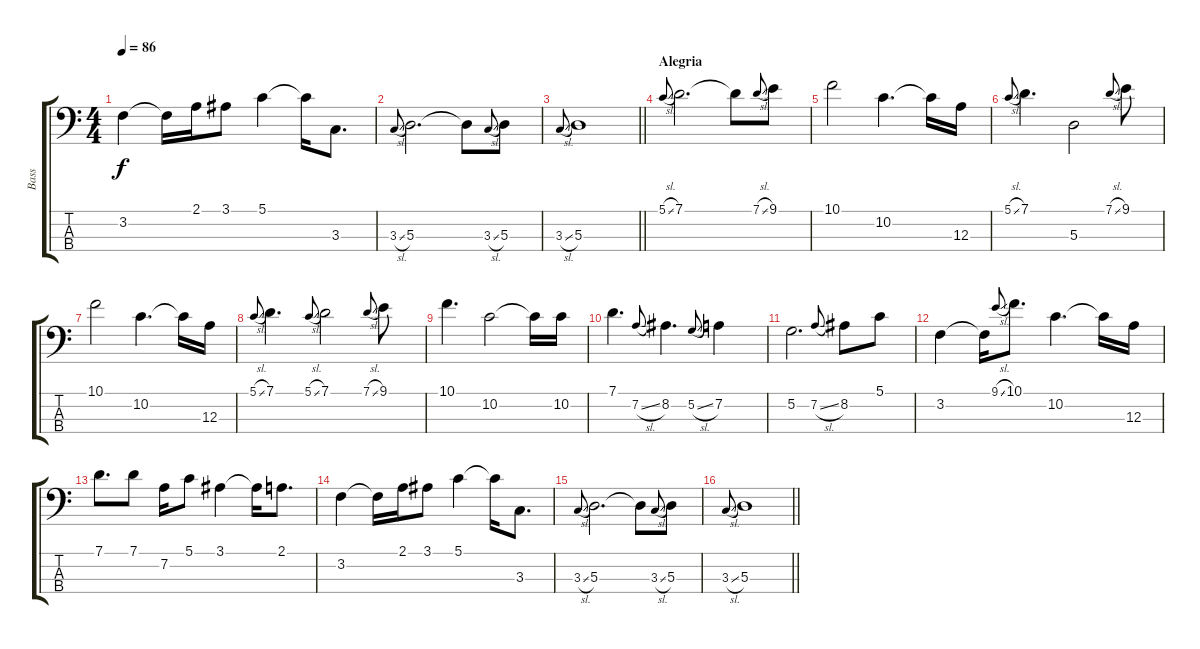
\track ("Bass" "Bass") {instrument fretlessbass}
\staff {score tabs}
\tuning (G2 D2 A1 E1) {hide}
\ts (4 4)
\tempo 86
\clef f4
\ks c
3.2.4{dy f} 3.2{t}.16 2.1.16 3.1.8 5.1.4 5.1{t}.16 3.3.8{d} |
3.3{sl}.8{gr onbeat} 5.3.2{d} 5.3{t}.8 3.3{sl}.8{gr onbeat} 5.3.8 |
\barLineRight lightlight
3.3{sl}.8{gr onbeat} 5.3.1 |
\section ("" "Alegria")
5.1{sl}.8{gr onbeat} 7.1.2{d} 7.1{t}.8 7.1{sl}.8{gr onbeat} 9.1.8 |
10.1.2 10.2.4{d} 10.2{t}.16 12.3.16 |
5.1{sl}.8{gr onbeat} 7.1.4{d} 5.3.2 7.1{sl}.8{gr onbeat} 9.1.8 |
10.1.2 10.2.4{d} 10.2{t}.16 12.3.16 |
5.1{sl}.8{gr onbeat} 7.1.4{d} 5.1{sl}.8{gr onbeat} 7.1.2 7.1{sl}.8{gr onbeat} 9.1.8 |
10.1.4{d} 10.2.2 10.2{t}.16 10.2.16 |
7.1.4{d} 7.2{sl}.8{gr onbeat} 8.2.4{d} 5.2{sl}.8{gr onbeat} 7.2.4 |
5.2.2{d} 7.2{sl}.8{gr onbeat} 8.2.8 5.1.8 |
3.2.4 3.2{t}.16 9.1{sl}.8{gr onbeat} 10.1.8{d} 10.2.4{d} 10.2{t}.16 12.3.16 |
7.1.8{d} 7.1.8 7.2.16 5.1.8 3.1.4 3.1{t}.16 2.1.8{d} |
3.2.4 3.2{t}.16 2.1.16 3.1.8 5.1.4 5.1{t}.16 3.3.8{d} |
3.3{sl}.8{gr onbeat} 5.3.2{d} 5.3{t}.8 3.3{sl}.8{gr onbeat} 5.3.8 |
\barLineRight lightlight
3.3{sl}.8{gr onbeat} 5.3.1
